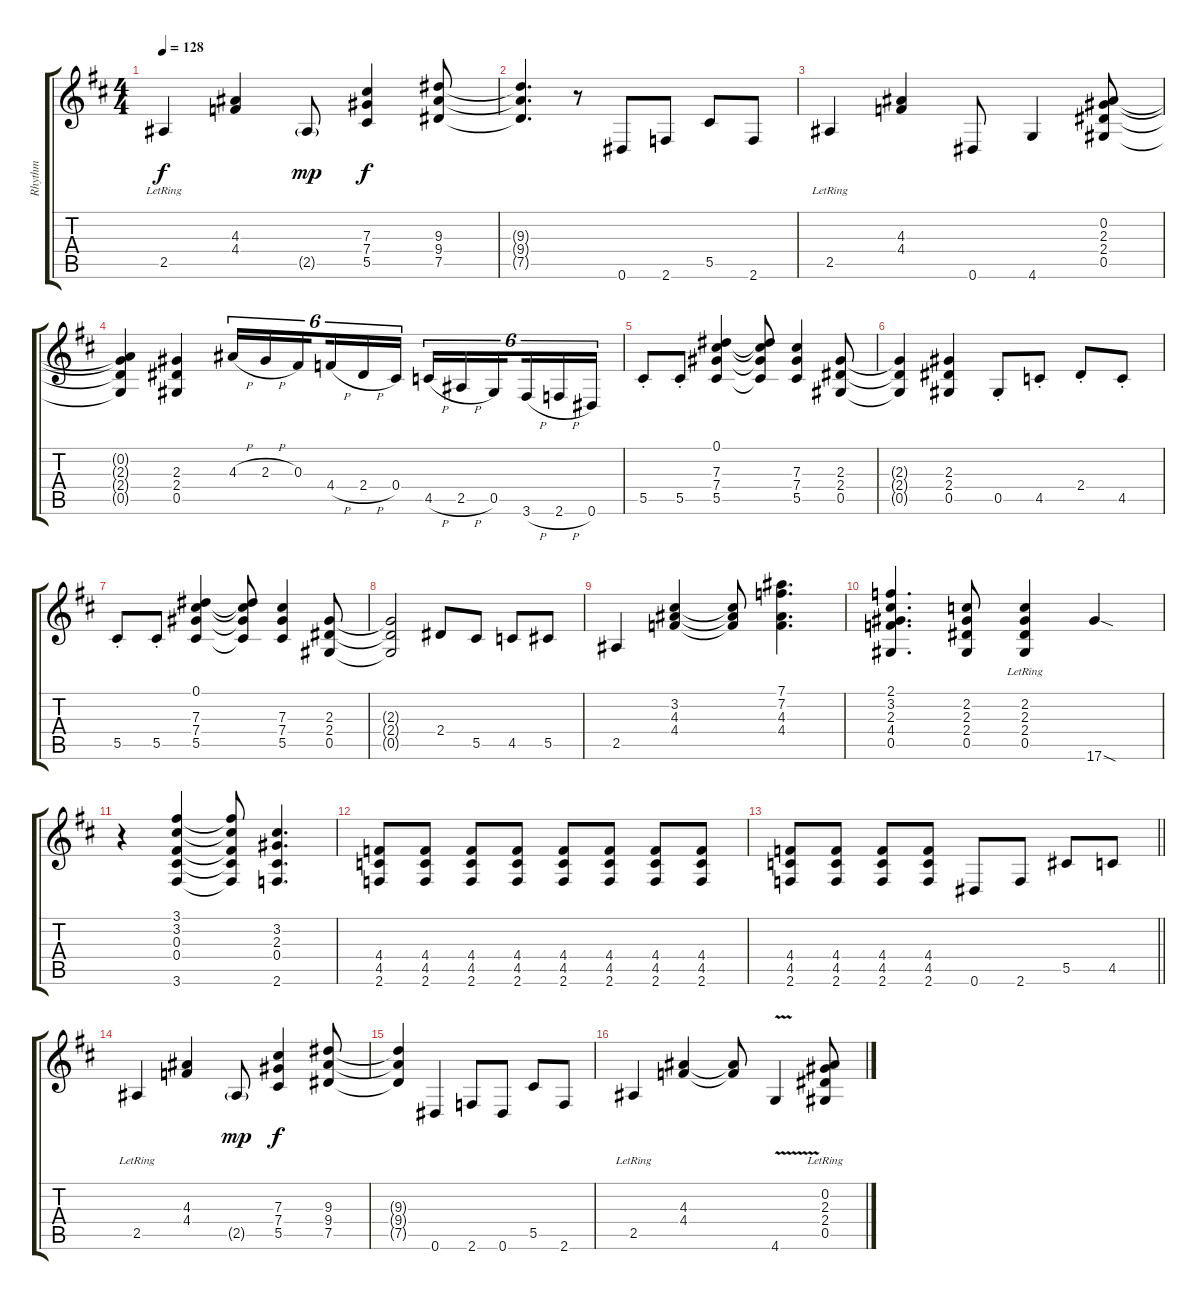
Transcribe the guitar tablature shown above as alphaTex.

\track ("Rhythm" "Rhythm") {instrument overdrivenguitar}
\staff {score tabs}
\tuning (Eb4 Bb3 Gb3 Db3 Ab2 Eb2) {hide}
\ts (4 4)
\tempo 128
\clef g2
\ks d
2.5{lr}.4{dy f} (4.3 4.4).4 2.5{g}.8{dy mp} (7.3 7.4 5.5).4{dy f} (9.3 9.4 7.5).8 |
(9.3{t} 9.4{t} 7.5{t}).4{d} r.8 0.6.8 2.6.8 5.5.8 2.6.8 |
2.5{lr}.4 (4.3 4.4).4 0.6.8 4.6.4 (0.2 2.3 2.4 0.5).8 |
(0.2{t} 2.3{t} 2.4{t} 0.5{t}).4 (2.3 2.4 0.5).4 4.3{h}.16{tu (6 4)} 2.3{h}.16{tu (6 4)} 0.3.16{tu (6 4) beam splitsecondary} 4.4{h}.16{tu (6 4)} 2.4{h}.16{tu (6 4)} 0.4.16{tu (6 4)} 4.5{h}.16{tu (6 4)} 2.5{h}.16{tu (6 4)} 0.5.16{tu (6 4) beam splitsecondary} 3.6{h}.16{tu (6 4)} 2.6{h}.16{tu (6 4)} 0.6.16{tu (6 4)} |
5.5{st}.8 5.5{st}.8 (0.1 7.3 7.4 5.5).4 (0.1{t} 7.3{t} 7.4{t} 5.5{t}).8 (7.3 7.4 5.5).4 (2.3 2.4 0.5).8 |
(2.3{t} 2.4{t} 0.5{t}).4 (2.3 2.4 0.5).4 0.5{st}.8 4.5{st}.8 2.4{st}.8 4.5{st}.8 |
5.5{st}.8 5.5{st}.8 (0.1 7.3 7.4 5.5).4 (0.1{t} 7.3{t} 7.4{t} 5.5{t}).8 (7.3 7.4 5.5).4 (2.3 2.4 0.5).8 |
(2.3{t} 2.4{t} 0.5{t}).2 2.4.8 5.5.8 4.5.8 5.5.8 |
2.5.4 (3.2 4.3 4.4).4 (3.2{t} 4.3{t} 4.4{t}).8 (7.1 7.2 4.3 4.4).4{d} |
(2.1 3.2 2.3 4.4 0.5).4{d} (2.2 2.3 2.4 0.5).8 (2.2{lr} 2.3{lr} 2.4{lr} 0.5{lr}).4 17.6{sod}.4 |
r.4 (3.1 3.2 0.3 0.4 3.6).4 (3.1{t} 3.2{t} 0.3{t} 0.4{t} 3.6{t}).8 (3.2 2.3 0.4 2.6).4{d} |
(4.4 4.5 2.6).8 (4.4 4.5 2.6).8 (4.4 4.5 2.6).8 (4.4 4.5 2.6).8 (4.4 4.5 2.6).8 (4.4 4.5 2.6).8 (4.4 4.5 2.6).8 (4.4 4.5 2.6).8 |
\barLineRight lightlight
(4.4 4.5 2.6).8 (4.4 4.5 2.6).8 (4.4 4.5 2.6).8 (4.4 4.5 2.6).8 0.6.8 2.6.8 5.5.8 4.5.8 |
2.5{lr}.4 (4.3 4.4).4 2.5{g}.8{dy mp} (7.3 7.4 5.5).4{dy f} (9.3 9.4 7.5).8 |
(9.3{t} 9.4{t} 7.5{t}).4 0.6.4 2.6.8 0.6.8 5.5.8 2.6.8 |
2.5{lr}.4 (4.3 4.4).4 (4.3{t} 4.4{t}).8 4.6{v}.4 (0.2{lr} 2.3{lr} 2.4{lr} 0.5{lr}).8
